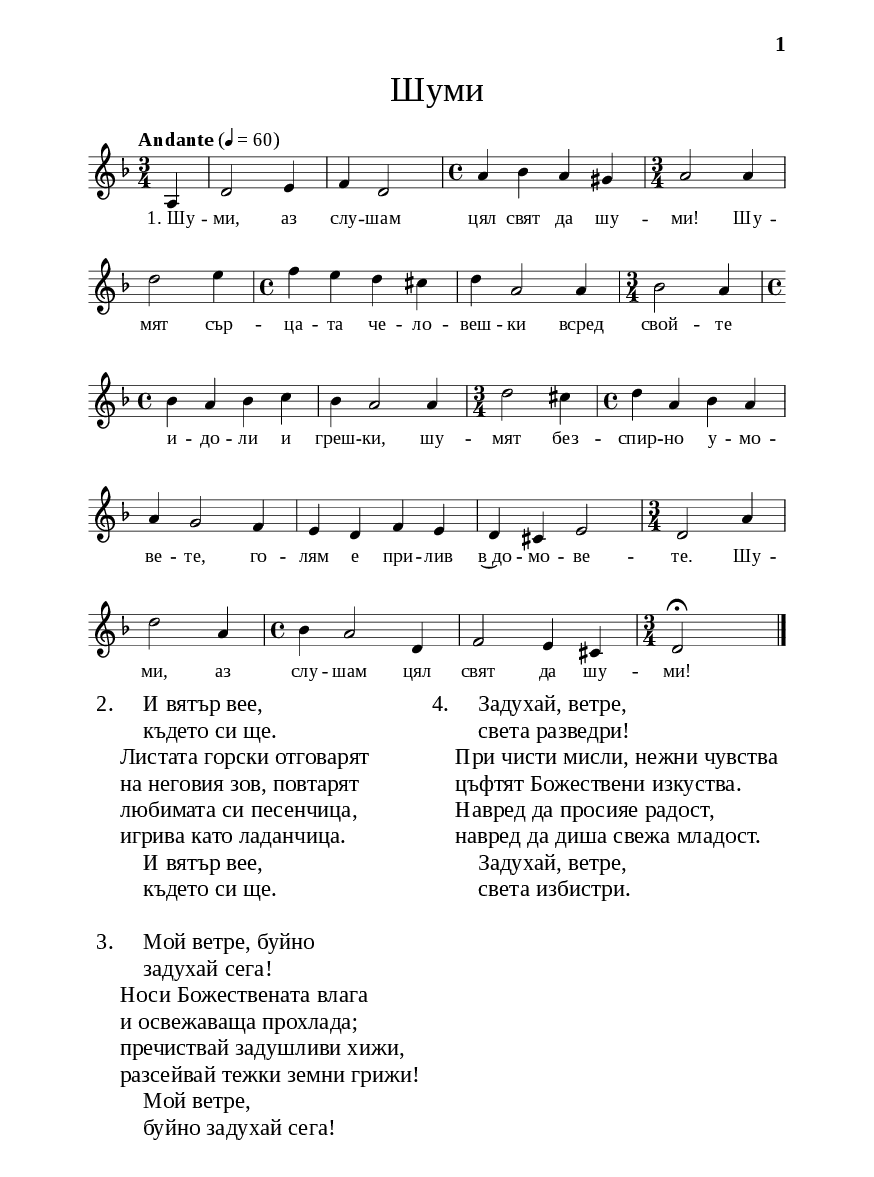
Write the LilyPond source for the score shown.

\version "2.24.3"

% include paper part and global functions
\include "include/globals.ily"

\bookpart {
  \label #'ref032
  \tocItem \markup "Шуми"
  \include "include/bookpart-paper.ily"
  \score {
    \include "include/score-layout.ily"

    \new Voice \absolute {
      \clef treble
      \key d \minor
      \time 3/4
      \tempoFunc "Andante" 4 "60"
      \partial 4
      \autoBeamOff

      a4 | d'2 e'4 | f'4 d'2 | \time 4/4  a'4 bes' a' gis' | \time 3/4  a'2 a'4 \break |
      d''2 e''4 | \time 4/4

      f''4 e'' d'' cis'' | d''4 \stemUp a'2 \stemNeutral

      a'4 | \time 3/4  bes'2 a'4 | \break

      \time 4/4  bes'4 a' bes' c'' | bes'4 a'2 a'4 | \time 3/4  d''2 cis''4 | \time 4/4  d''4 a' bes' a' \break |
      a'4 g'2 f'4 |  e'4 d' f' e' | d'4 cis' e'2 | \time 3/4  d'2 a'4 \break |
      d''2 a'4 | \time 4/4  bes'4 a'2 d'4 | f'2 e'4 cis' | \time 3/4  d'2 \fermata s4 | \bar "|." \break
    }

    \addlyrics {
      "1. Шу" -- ми,
      аз слу -- шам цял свят да шу -- ми! Шу -- мят
      сър -- ца -- та че -- ло --  веш -- ки всред
      свой -- те и -- до -- ли и греш -- ки, шу -- мят
      без -- спир -- но у -- мо -- ве -- те, го -- лям
      е при -- лив в~до -- мо -- ве -- те. Шу -- ми,
      аз слу -- шам цял свят да шу -- ми!
    }

    \header {
      title = \titleFunc #'ref_desc_4 "Шуми" "Šumi"
    }

    \midi{}

  } % score


  \markup \abs-fontsize #11 {
    \hspace #1
    \override #`(baseline-skip . ,bgCoupletBaselineSkip)
    \column {

      \line {   2.  "   "  И вятър вее, }

      \line {   "   "    "   "       където си ще.}

      \line {   "   "Листата горски отговарят}

      \line {   "   "на неговия зов, повтарят}

      \line {   "   "любимата си песенчица,}

      \line {   "   "игрива като ладанчица.}

      \line {  "   "    "   "И вятър вее, }

      \line {    "   "    "   "където си ще.}


      \line { " " }
      \line {   3. "   "  Мой ветре, буйно }

      \line {   "   "    "   "  задухай сега!}

      \line {   "   "Носи Божествената влага}

      \line {   "   "и освежаваща прохлада;}

      \line {   "   "пречиствай задушливи хижи,}

      \line {   "   "разсейвай тежки земни грижи!}

      \line {    "   "    "   "Мой ветре, }

      \line {    "   "    "   "буйно задухай сега!}

    }

    \hspace #1
    \override #`(baseline-skip . ,bgCoupletBaselineSkip)
    \column {
      \line {   4.  "   "        Задухай, ветре, }
      \line {   "   "    "   "         света разведри!}

      \line {   "   "При чисти мисли, нежни чувства}

      \line {   "   "цъфтят Божествени изкуства.}

      \line {   "   "Навред да просияе радост,}

      \line {   "   "навред да диша свежа младост.}

      \line {  "   "    "   " Задухай, ветре, }
      \line {   "   "    "   " света избистри.}

    }

  } % markup
} % bookpart

% Più mosso
%
